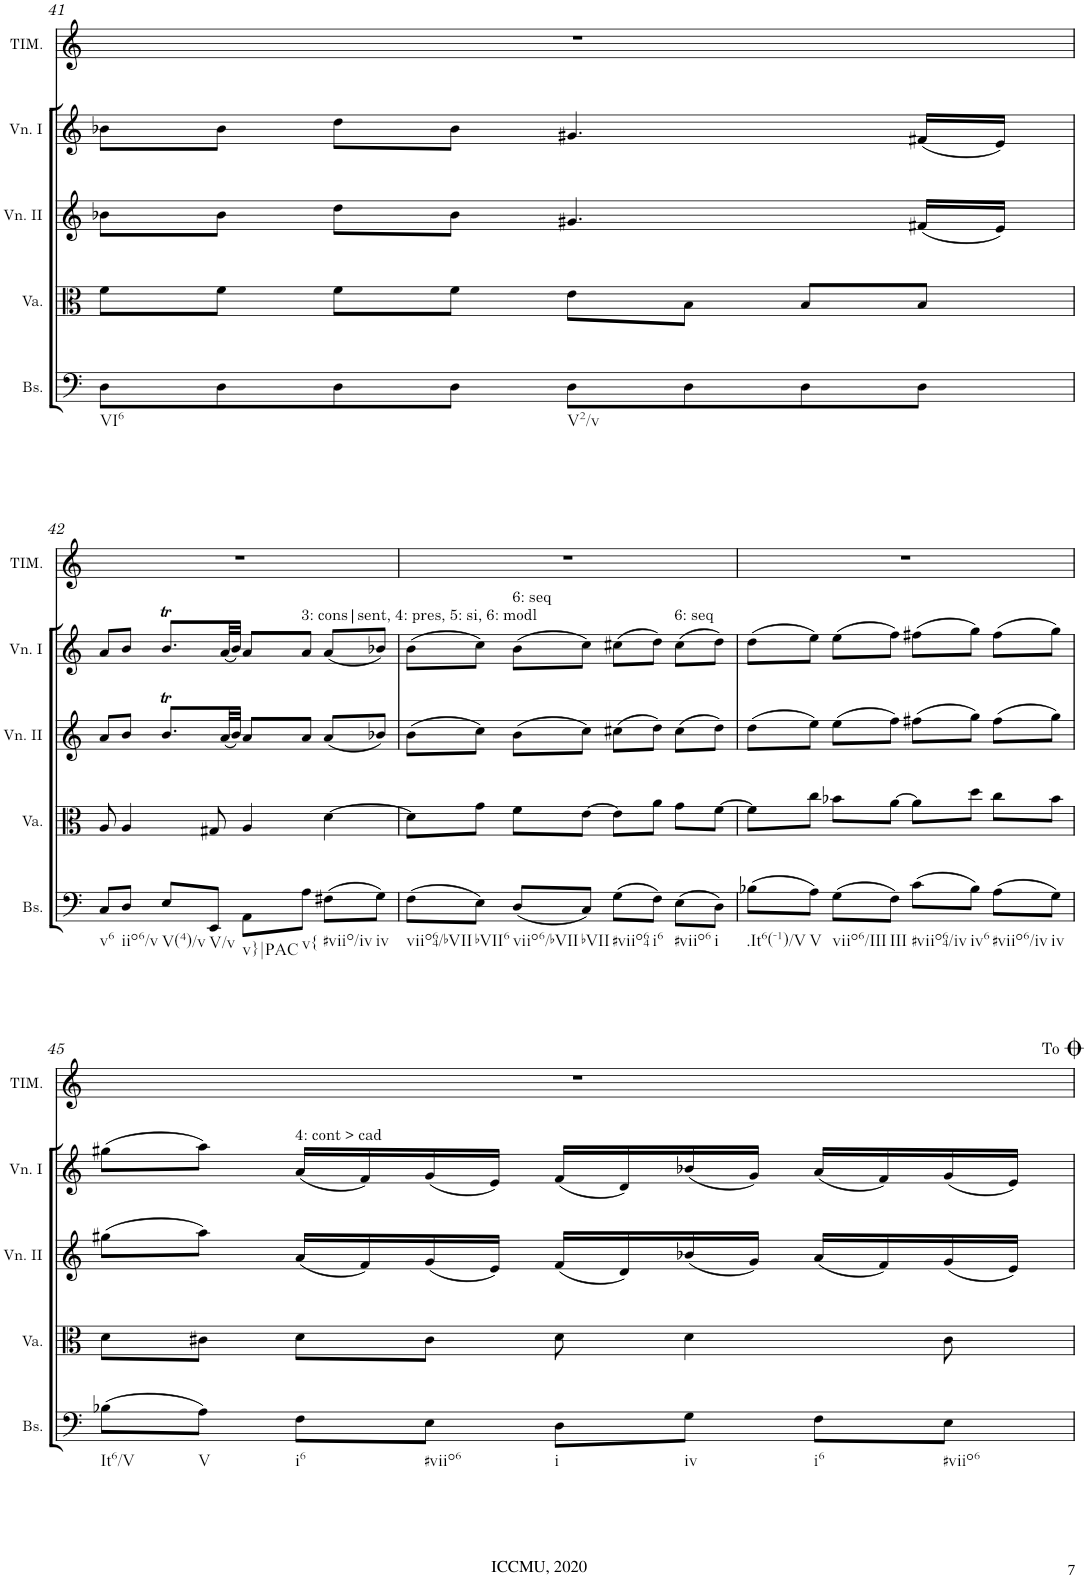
**kern	**kern	**kern	**kern	**kern
*part5	*part4	*part3	*part2	*part1
*staff5	*staff4	*staff3	*staff2	*staff1
*I"Basso	*I"Viola	*I"Violino II	*I"Violino I	*I"TIMANTE
*I'Bs.	*I'Va.	*I'Vn. II	*I'Vn. I	*I'TIM.
!!LO:PB:g=z
*clefF4	*clefC3	*clefG2	*clefG2	*clefG2
*k[]	*k[]	*k[]	*k[]	*k[]
*M4/4	*M4/4	*M4/4	*M4/4	*M4/4
*met(c)	*met(c)	*met(c)	*met(c)	*met(c)
=41	=41	=41	=41	=41
!LO:TX:b:t=VI6	!	!	!	!
8D\L	8f\L	8b-X\L	8b-X\L	1r
8D\	8f\J	8b-\J	8b-\J	.
8D\	8f\L	8dd\L	8dd\L	.
8D\J	8f\J	8b-\J	8b-\J	.
!LO:TX:b:t=V2/v	!	!	!	!
8D\L	8e\L	4.g#X/	4.g#X/	.
8D\	8B\J	.	.	.
8D\	8B/L	.	.	.
8D\J	8B/J	(<16f#X/LL	(<16f#X/LL	.
.	.	16e/JJ)	16e/JJ)	.
!!LO:LB:g=z
=42	=42	=42	=42	=42
!LO:TX:b:t=v6	!	!	!	!
8C/L	8A/	8a/L	8a/L	1r
!LO:TX:b:t=iio6/v	!	!	!	!
8D/J	4A/	8b/J	8b/J	.
!LO:TX:b:t=V(4)/v	!	!	!	!
8E/L	.	8.bt/L	8.bt/L	.
!LO:TX:b:t=V/v	!	!	!	!
8EE/J	8G#X/	.	.	.
.	.	(<32a/LL	(<32a/LL	.
.	.	32b/JJJ)	32b/JJJ)	.
!LO:TX:b:t=v}|PAC	!	!	!	!
8AA\L	4A/	8a/L	8a/L	.
!	!	!	!LO:TX:a:t=3&colon; cons|sent, 4&colon; pres, 5&colon; si, 6&colon; modl	!
!LO:TX:b:t=v{	!	!	!	!
8A\J	.	8a/J	8a/J	.
!LO:TX:b:t=#viio/iv	!	!	!	!
(>8F#X\L	[4d\	(<8a/L	(<8a/L	.
!LO:TX:b:t=iv	!	!	!	!
8G\J)	.	8b-X/J)	8b-X/J)	.
=43	=43	=43	=43	=43
!LO:TX:b:t=viio64/bVII	!	!	!	!
(>8F\L	8d\L]	(>8b\L	(>8b\L	1r
!LO:TX:b:t=bVII6	!	!	!	!
8E\J)	8g\J	8cc\J)	8cc\J)	.
!	!	!	!LO:TX:a:t=6&colon; seq	!
!LO:TX:b:t=viio6/bVII	!	!	!	!
(<8D/L	8f\L	(>8b\L	(>8b\L	.
!LO:TX:b:t=bVII	!	!	!	!
8C/J)	[8e\J	8cc\J)	8cc\J)	.
!LO:TX:b:t=#viio64	!	!	!	!
(>8G\L	8e\L]	(>8cc#X\L	(>8cc#X\L	.
!LO:TX:b:t=i6	!	!	!	!
8F\J)	8a\J	8dd\J)	8dd\J)	.
!	!	!	!LO:TX:a:t=6&colon; seq	!
!LO:TX:b:t=#viio6	!	!	!	!
(>8E\L	8g\L	(>8cc#\L	(>8cc#\L	.
!LO:TX:b:t=i	!	!	!	!
8D\J)	[8f\J	8dd\J)	8dd\J)	.
=44	=44	=44	=44	=44
!LO:TX:b:t=.It6(-1)/V	!	!	!	!
(>8B-X\L	8f\L]	(>8dd\L	(>8dd\L	1r
!LO:TX:b:t=V	!	!	!	!
8A\J)	8cc\J	8ee\J)	8ee\J)	.
!LO:TX:b:t=viio6/III	!	!	!	!
(>8G\L	8b-X\L	(>8ee\L	(>8ee\L	.
!LO:TX:b:t=III	!	!	!	!
8F\J)	[8a\J	8ff\J)	8ff\J)	.
!LO:TX:b:t=#viio64/iv	!	!	!	!
(>8c\L	8a\L]	(>8ff#X\L	(>8ff#X\L	.
!LO:TX:b:t=iv6	!	!	!	!
8B-\J)	8dd\J	8gg\J)	8gg\J)	.
!LO:TX:b:t=#viio6/iv	!	!	!	!
(>8A\L	8cc\L	(>8ff#\L	(>8ff#\L	.
!LO:TX:b:t=iv	!	!	!	!
8G\J)	8b-\J	8gg\J)	8gg\J)	.
!!LO:LB:g=z
=45	=45	=45	=45	=45
!LO:TX:b:t=It6/V	!	!	!	!
(>8B-X\L	8d\L	(>8gg#X\L	(>8gg#X\L	1r
!LO:TX:b:t=V	!	!	!	!
8A\J)	8c#X\J	8aa\J)	8aa\J)	.
!	!	!	!LO:TX:a:t=4&colon; cont > cad	!
!LO:TX:b:t=i6	!	!	!	!
8F\L	8d\L	(<16a/LL	(<16a/LL	.
.	.	16f/)	16f/)	.
!LO:TX:b:t=#viio6	!	!	!	!
8E\J	8c#\J	(<16g/	(<16g/	.
.	.	16e/JJ)	16e/JJ)	.
!LO:TX:b:t=i	!	!	!	!
8D\L	8d\	(<16f/LL	(<16f/LL	.
.	.	16d/)	16d/)	.
!LO:TX:b:t=iv	!	!	!	!
8G\J	4d\	(<16b-X/	(<16b-X/	.
.	.	16g/JJ)	16g/JJ)	.
!LO:TX:b:t=i6	!	!	!	!
8F\L	.	(<16a/LL	(<16a/LL	.
.	.	16f/)	16f/)	.
!LO:TX:b:t=#viio6	!	!	!	!
8E\J	8c#\	(<16g/	(<16g/	.
.	.	16e/JJ)	16e/JJ)	.
!	!	!	!	!LO:TX:a:t=To <font size="20"/>
=	=	=	=	=
*-	*-	*-	*-	*-
